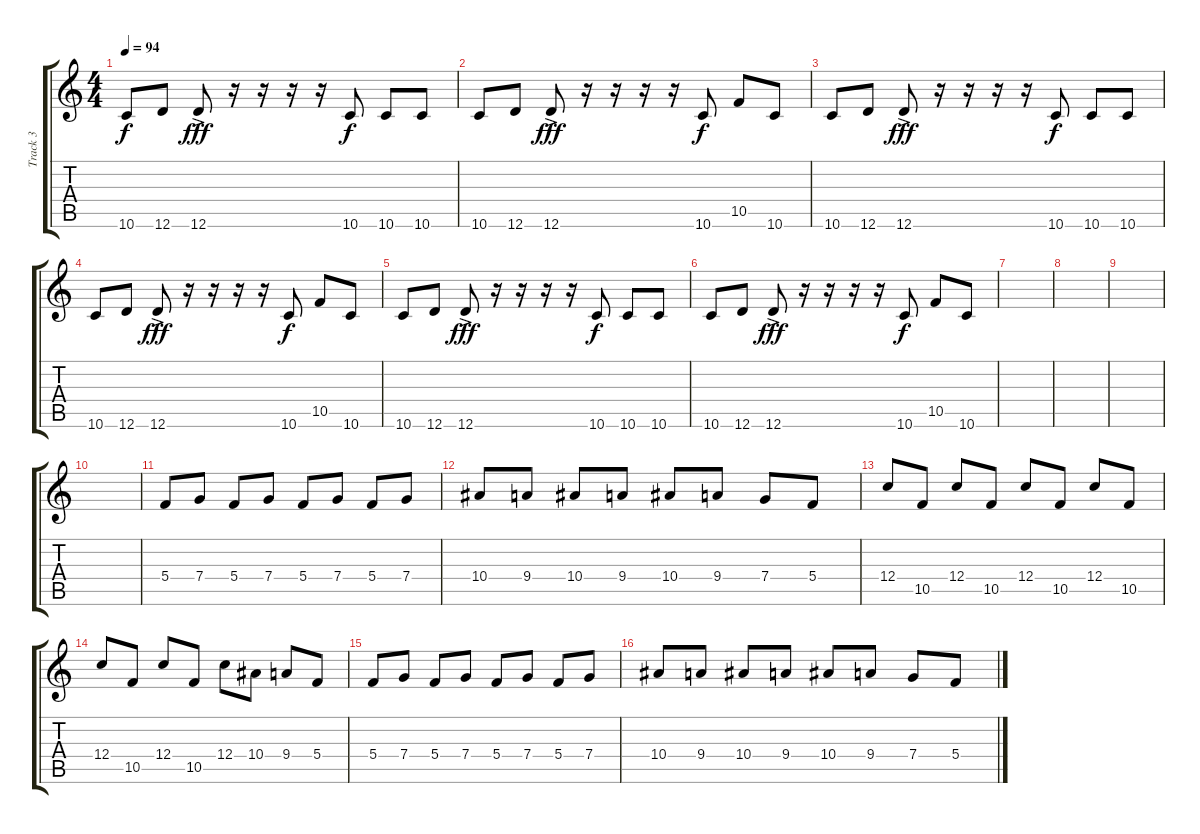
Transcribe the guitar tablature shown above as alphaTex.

\track ("Track 3" "Track 3") {instrument distortionguitar}
\staff {score tabs}
\tuning (D4 A3 F3 C3 G2 D2) {hide}
\ts (4 4)
\tempo 94
\clef g2
\ks c
10.6.8{dy f} 12.6.8 12.6{ac}.8{dy fff} r.16 r.16 r.16 r.16 10.6.8{dy f} 10.6.8 10.6.8 |
10.6.8 12.6.8 12.6{ac}.8{dy fff} r.16 r.16 r.16 r.16 10.6.8{dy f} 10.5.8 10.6.8 |
10.6.8 12.6.8 12.6{ac}.8{dy fff} r.16 r.16 r.16 r.16 10.6.8{dy f} 10.6.8 10.6.8 |
10.6.8 12.6.8 12.6{ac}.8{dy fff} r.16 r.16 r.16 r.16 10.6.8{dy f} 10.5.8 10.6.8 |
10.6.8 12.6.8 12.6{ac}.8{dy fff} r.16 r.16 r.16 r.16 10.6.8{dy f} 10.6.8 10.6.8 |
10.6.8 12.6.8 12.6{ac}.8{dy fff} r.16 r.16 r.16 r.16 10.6.8{dy f} 10.5.8 10.6.8 |
|
|
|
|
5.4.8 7.4.8 5.4.8 7.4.8 5.4.8 7.4.8 5.4.8 7.4.8 |
10.4.8 9.4.8 10.4.8 9.4.8 10.4.8 9.4.8 7.4.8 5.4.8 |
12.4.8 10.5.8 12.4.8 10.5.8 12.4.8 10.5.8 12.4.8 10.5.8 |
12.4.8 10.5.8 12.4.8 10.5.8 12.4.8 10.4.8 9.4.8 5.4.8 |
5.4.8 7.4.8 5.4.8 7.4.8 5.4.8 7.4.8 5.4.8 7.4.8 |
10.4.8 9.4.8 10.4.8 9.4.8 10.4.8 9.4.8 7.4.8 5.4.8
